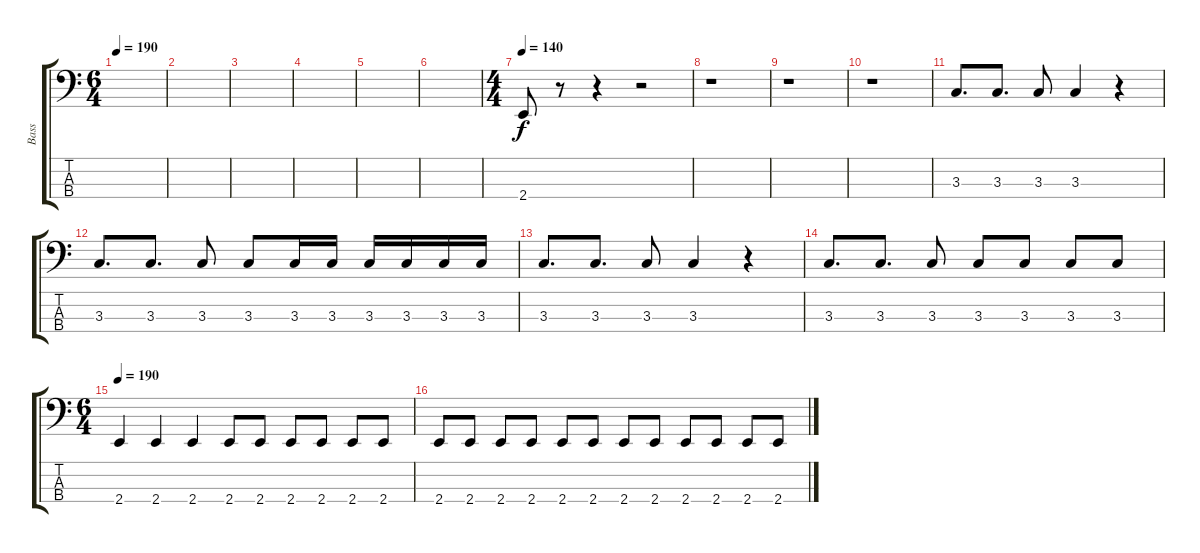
\track ("Bass" "Bass") {instrument electricbasspick}
\staff {score tabs}
\tuning (G2 D2 A1 D1) {hide}
\ts (6 4)
\tempo 190
\clef f4
\ks c
|
|
|
|
|
|
\ts (4 4)
\tempo 140
2.4.8 r.8 r.4 r.2 |
r.1 |
r.1 |
r.1 |
3.3.8{d} 3.3.8{d} 3.3.8 3.3.4 r.4 |
3.3.8{d} 3.3.8{d} 3.3.8 3.3.8 3.3.16 3.3.16 3.3.16 3.3.16 3.3.16 3.3.16 |
3.3.8{d} 3.3.8{d} 3.3.8 3.3.4 r.4 |
3.3.8{d} 3.3.8{d} 3.3.8 3.3.8 3.3.8 3.3.8 3.3.8 |
\ts (6 4)
\tempo 190
2.4.4 2.4.4 2.4.4 2.4.8 2.4.8 2.4.8 2.4.8 2.4.8 2.4.8 |
2.4.8 2.4.8 2.4.8 2.4.8 2.4.8 2.4.8 2.4.8 2.4.8 2.4.8 2.4.8 2.4.8 2.4.8
